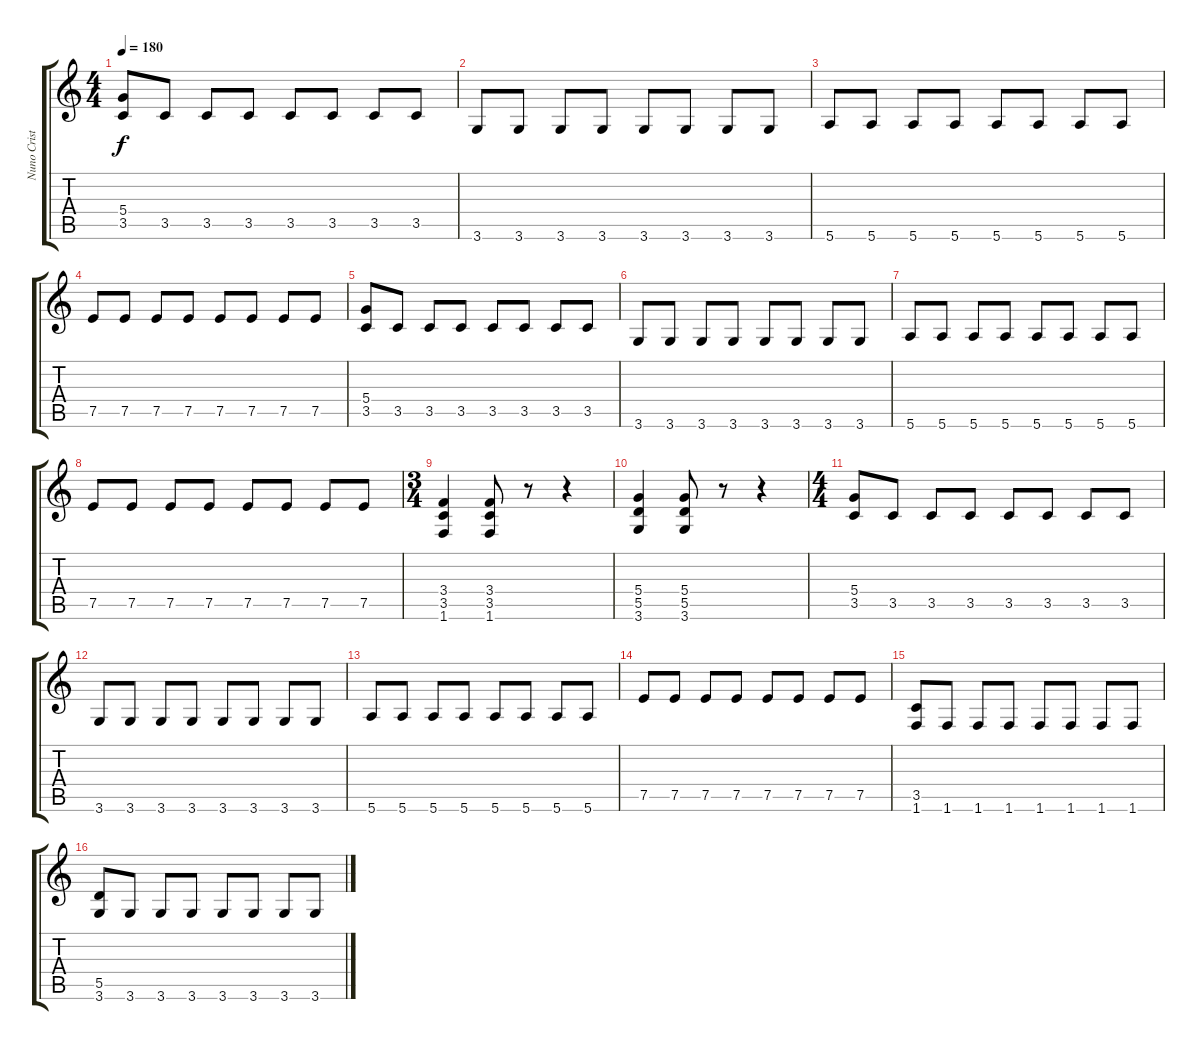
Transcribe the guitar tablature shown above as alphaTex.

\track ("Nuno Cristóvão" "Nuno Crist") {instrument overdrivenguitar}
\staff {score tabs}
\tuning (E4 B3 G3 D3 A2 E2) {hide}
\ts (4 4)
\tempo 180
\clef g2
\ks c
(5.4 3.5).8{dy f} 3.5.8 3.5.8 3.5.8 3.5.8 3.5.8 3.5.8 3.5.8 |
3.6.8 3.6.8 3.6.8 3.6.8 3.6.8 3.6.8 3.6.8 3.6.8 |
5.6.8 5.6.8 5.6.8 5.6.8 5.6.8 5.6.8 5.6.8 5.6.8 |
7.5.8 7.5.8 7.5.8 7.5.8 7.5.8 7.5.8 7.5.8 7.5.8 |
(5.4 3.5).8 3.5.8 3.5.8 3.5.8 3.5.8 3.5.8 3.5.8 3.5.8 |
3.6.8 3.6.8 3.6.8 3.6.8 3.6.8 3.6.8 3.6.8 3.6.8 |
5.6.8 5.6.8 5.6.8 5.6.8 5.6.8 5.6.8 5.6.8 5.6.8 |
7.5.8 7.5.8 7.5.8 7.5.8 7.5.8 7.5.8 7.5.8 7.5.8 |
\ts (3 4)
(3.4 3.5 1.6).4 (3.4 3.5 1.6).8 r.8 r.4 |
(5.4 5.5 3.6).4 (5.4 5.5 3.6).8 r.8 r.4 |
\ts (4 4)
(5.4 3.5).8 3.5.8 3.5.8 3.5.8 3.5.8 3.5.8 3.5.8 3.5.8 |
3.6.8 3.6.8 3.6.8 3.6.8 3.6.8 3.6.8 3.6.8 3.6.8 |
5.6.8 5.6.8 5.6.8 5.6.8 5.6.8 5.6.8 5.6.8 5.6.8 |
7.5.8 7.5.8 7.5.8 7.5.8 7.5.8 7.5.8 7.5.8 7.5.8 |
(3.5 1.6).8 1.6.8 1.6.8 1.6.8 1.6.8 1.6.8 1.6.8 1.6.8 |
(5.5 3.6).8 3.6.8 3.6.8 3.6.8 3.6.8 3.6.8 3.6.8 3.6.8
